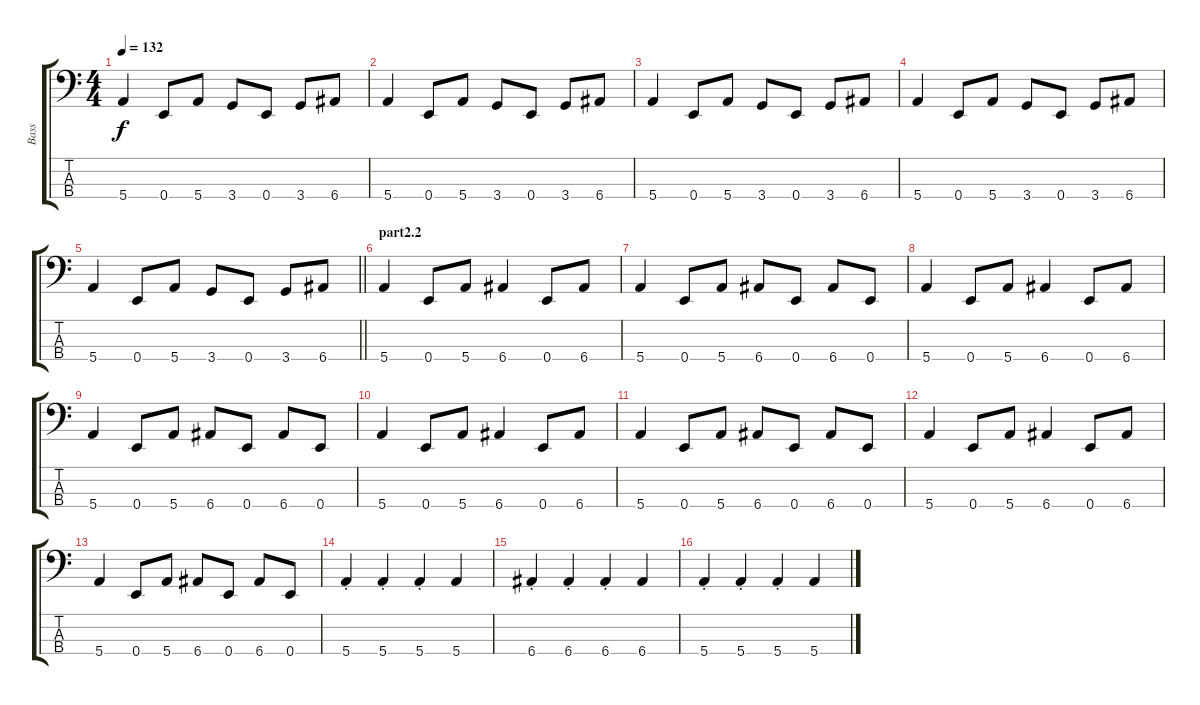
\track ("Bass" "Bass") {instrument electricbassfinger}
\staff {score tabs}
\tuning (G2 D2 A1 E1) {hide}
\ts (4 4)
\tempo 132
\clef f4
\ks c
5.4.4{dy f} 0.4.8 5.4.8 3.4.8 0.4.8 3.4.8 6.4.8 |
5.4.4 0.4.8 5.4.8 3.4.8 0.4.8 3.4.8 6.4.8 |
5.4.4 0.4.8 5.4.8 3.4.8 0.4.8 3.4.8 6.4.8 |
5.4.4 0.4.8 5.4.8 3.4.8 0.4.8 3.4.8 6.4.8 |
\barLineRight lightlight
5.4.4 0.4.8 5.4.8 3.4.8 0.4.8 3.4.8 6.4.8 |
\section ("" "part2.2")
5.4.4 0.4.8 5.4.8 6.4.4 0.4.8 6.4.8 |
5.4.4 0.4.8 5.4.8 6.4.8 0.4.8 6.4.8 0.4.8 |
5.4.4 0.4.8 5.4.8 6.4.4 0.4.8 6.4.8 |
5.4.4 0.4.8 5.4.8 6.4.8 0.4.8 6.4.8 0.4.8 |
5.4.4 0.4.8 5.4.8 6.4.4 0.4.8 6.4.8 |
5.4.4 0.4.8 5.4.8 6.4.8 0.4.8 6.4.8 0.4.8 |
5.4.4 0.4.8 5.4.8 6.4.4 0.4.8 6.4.8 |
5.4.4 0.4.8 5.4.8 6.4.8 0.4.8 6.4.8 0.4.8 |
5.4{st}.4 5.4{st}.4 5.4{st}.4 5.4.4 |
6.4{st}.4 6.4{st}.4 6.4{st}.4 6.4.4 |
5.4{st}.4 5.4{st}.4 5.4{st}.4 5.4.4
